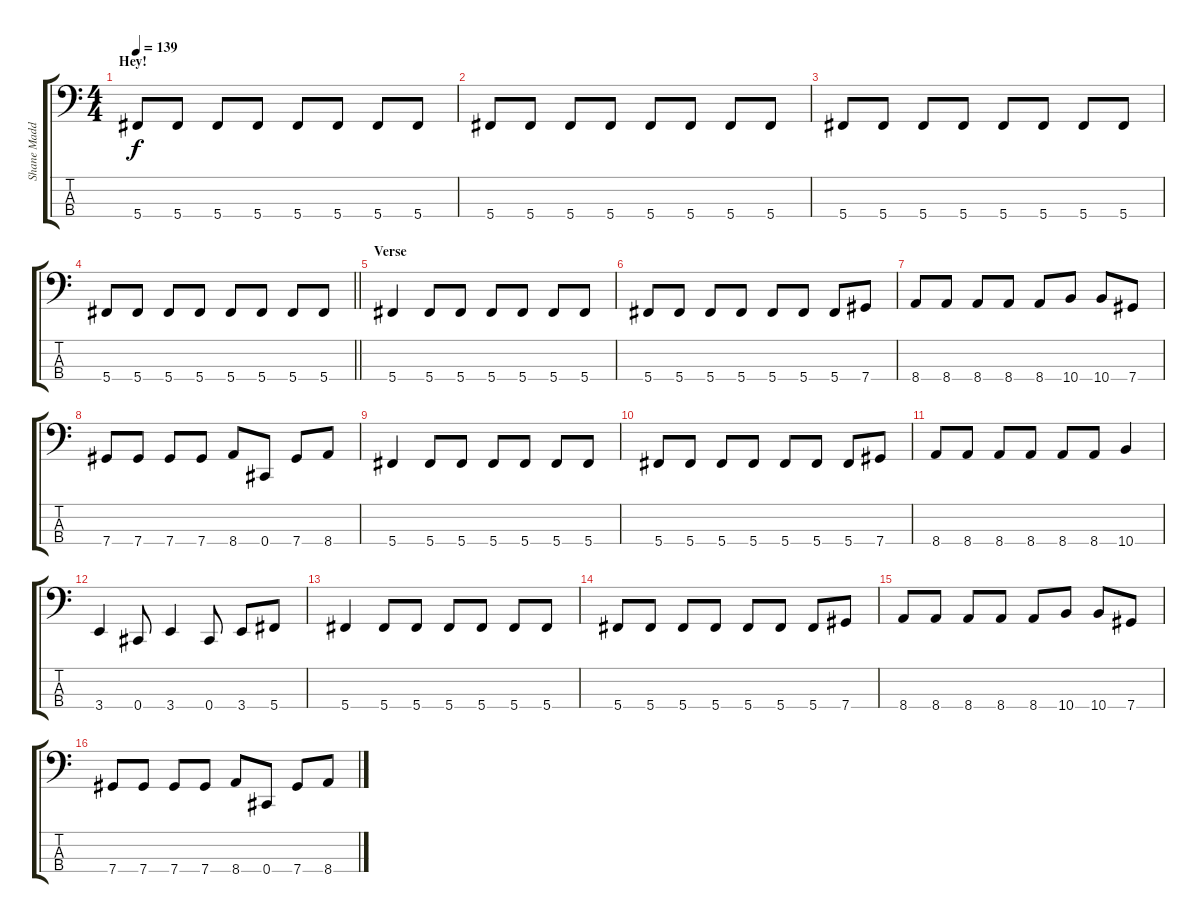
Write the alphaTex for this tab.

\track ("Shane Madden - Bass Guitar" "Shane Madd") {instrument electricbassfinger}
\staff {score tabs}
\tuning (E2 B1 Gb1 Db1) {hide}
\ts (4 4)
\section ("" "Hey!")
\tempo 139
\clef f4
\ks c
5.4.8{dy f} 5.4.8 5.4.8 5.4.8 5.4.8 5.4.8 5.4.8 5.4.8 |
5.4.8 5.4.8 5.4.8 5.4.8 5.4.8 5.4.8 5.4.8 5.4.8 |
5.4.8 5.4.8 5.4.8 5.4.8 5.4.8 5.4.8 5.4.8 5.4.8 |
\barLineRight lightlight
5.4.8 5.4.8 5.4.8 5.4.8 5.4.8 5.4.8 5.4.8 5.4.8 |
\section ("" "Verse ")
5.4.4 5.4.8 5.4.8 5.4.8 5.4.8 5.4.8 5.4.8 |
5.4.8 5.4.8 5.4.8 5.4.8 5.4.8 5.4.8 5.4.8 7.4.8 |
8.4.8 8.4.8 8.4.8 8.4.8 8.4.8 10.4.8 10.4.8 7.4.8 |
7.4.8 7.4.8 7.4.8 7.4.8 8.4.8 0.4.8 7.4.8 8.4.8 |
5.4.4 5.4.8 5.4.8 5.4.8 5.4.8 5.4.8 5.4.8 |
5.4.8 5.4.8 5.4.8 5.4.8 5.4.8 5.4.8 5.4.8 7.4.8 |
8.4.8 8.4.8 8.4.8 8.4.8 8.4.8 8.4.8 10.4.4 |
3.4.4 0.4.8 3.4.4 0.4.8 3.4.8 5.4.8 |
5.4.4 5.4.8 5.4.8 5.4.8 5.4.8 5.4.8 5.4.8 |
5.4.8 5.4.8 5.4.8 5.4.8 5.4.8 5.4.8 5.4.8 7.4.8 |
8.4.8 8.4.8 8.4.8 8.4.8 8.4.8 10.4.8 10.4.8 7.4.8 |
7.4.8 7.4.8 7.4.8 7.4.8 8.4.8 0.4.8 7.4.8 8.4.8
